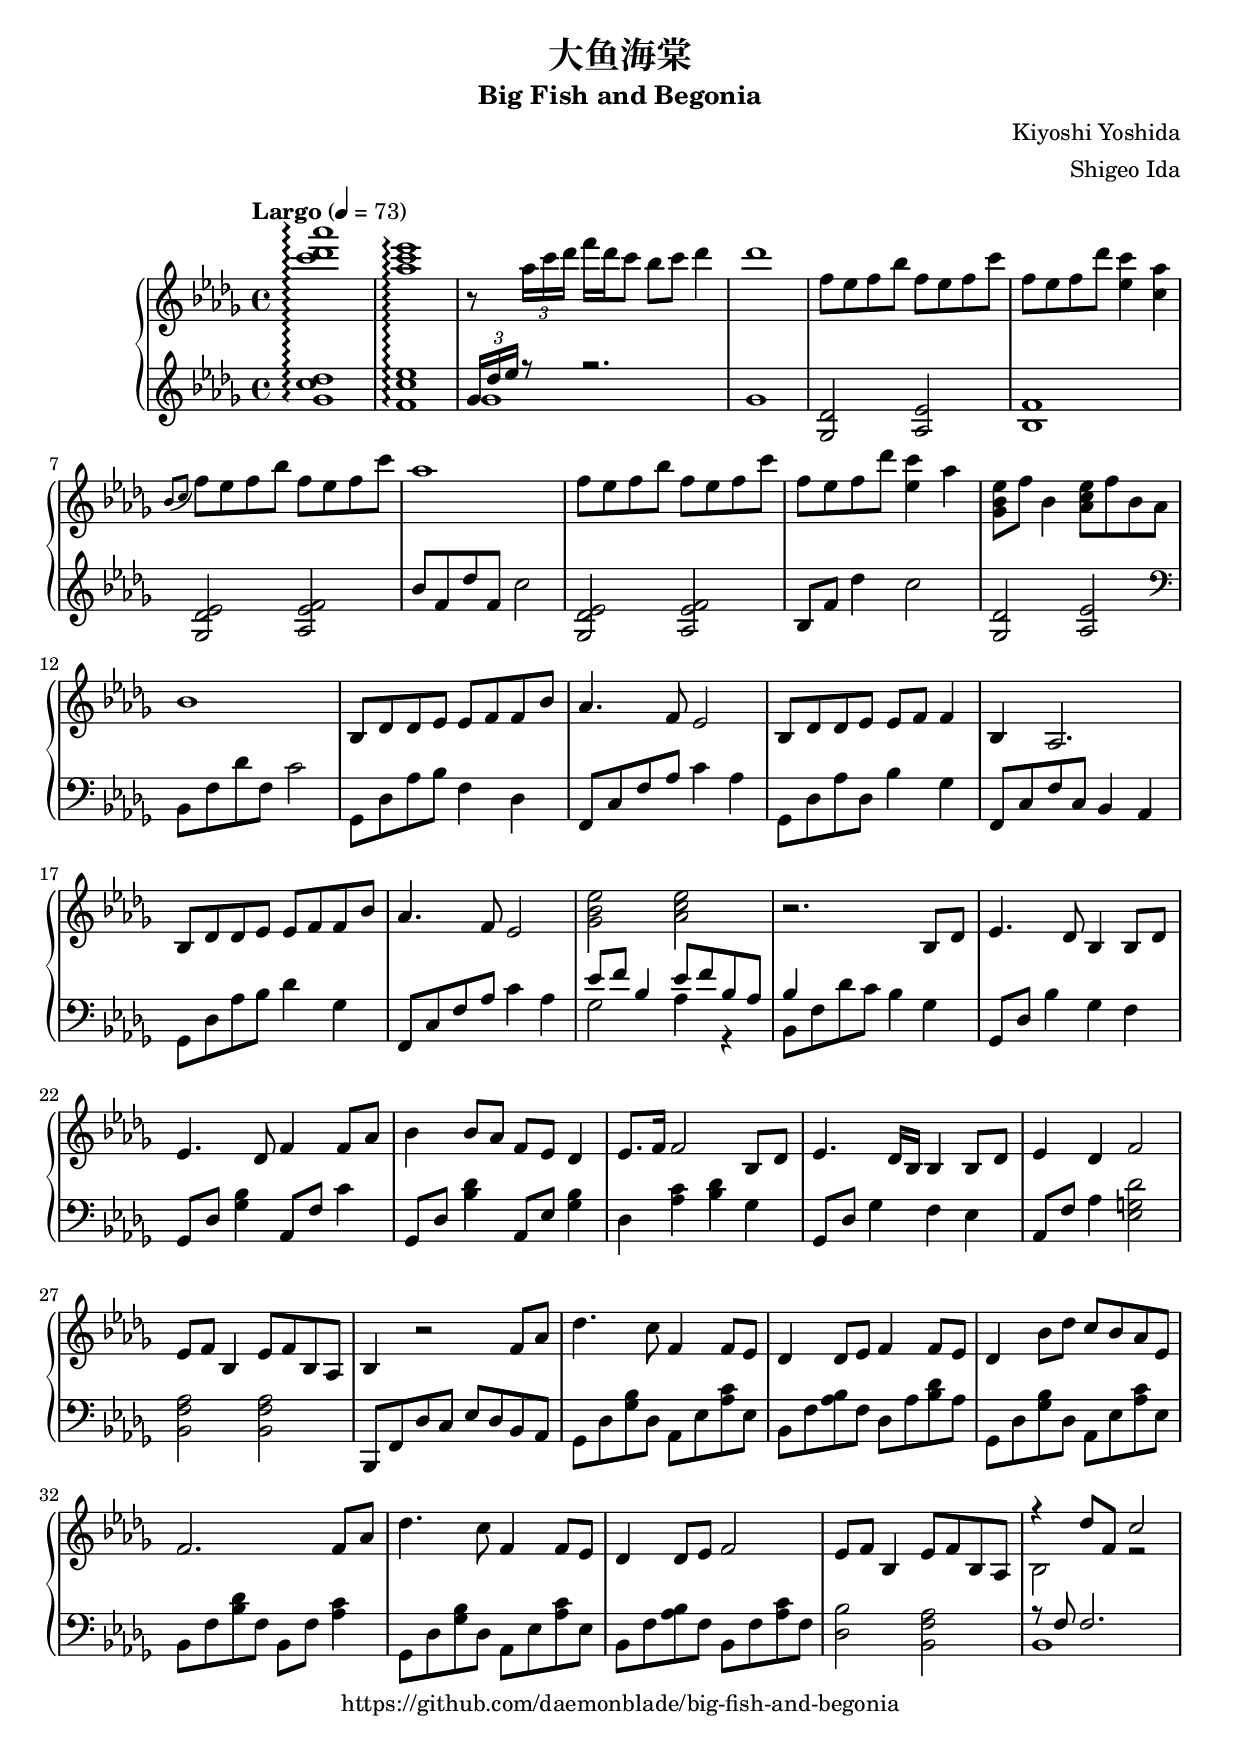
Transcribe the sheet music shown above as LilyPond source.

%
% Big Fish and Begonia
%
% copyright: 2019 Jonathan Chen
% source: https://github.com/daemonblade/big-fish-and-begonia
% style: indent 2 spaces, 80 cols, 1 bar/line
%
\version "2.19.82"

\header
{
  title = "大鱼海棠"
  subtitle = "Big Fish and Begonia"
  composer = "Kiyoshi Yoshida"
  arranger = "Shigeo Ida"
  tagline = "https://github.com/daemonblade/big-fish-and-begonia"
}

bfab_begin =
{
  \tempo "Largo" 4 = 73
  \time 4/4
  \key des \major
}

bfab_piano_upper = \relative c'''
{
  \clef treble
  <c des aes'>1\arpeggio
  <aes c ees>\arpeggio
  r8 \tuplet 3/2 {aes16 c des} f des c8 bes c des4
  des1
  f,8 ees f bes f ees f c'
  f, ees  f des' <ees, c'>4 <c aes'>
  \acciaccatura {bes8 c} f ees f bes f ees f c'
  aes1
  f8 ees f bes f ees f c'
  f, ees f des' <ees, c'>4 aes
  <ges, bes ees>8 f' bes,4 <aes c ees>8 f' bes, aes
  bes1
  bes,8 des des ees ees f f bes
  aes4. f8 ees2
  bes8 des des ees ees f f4
  bes, aes2.
  bes8 des des ees ees f f bes
  aes4. f8 ees2
  <ges bes ees> <aes c ees>
  r2. bes,8 des
  ees4. des8 bes4 bes8 des
  ees4. des8 f4 f8 aes
  bes4 bes8 aes f ees des4
  ees8. f16 f2 bes,8 des
  ees4. des16 bes bes4 bes8 des
  ees4 des f2
  ees8 f bes,4 ees8 f bes, aes
  bes4 r2 f'8 aes
  des4. c8 f,4 f8 ees
  des4 des8 ees f4 f8 ees
  des4 bes'8 des c bes aes ees
  f2. f8 aes
  des4. c8 f,4 f8 ees
  des4 des8 ees f2
  ees8 f bes,4 ees8 f bes, aes
  <<
    {
      r4 des'8 f, c'2
    } \\
    {
      bes,2 r2
    }
  >>
}

bfab_piano_lower = \relative c''
{
  \clef treble
  <ges c des>1\arpeggio
  <f c' ees>\arpeggio
  <<
    {
      \tuplet 3/2 {ges16 des' ees} r8 r2.
    } \\
    {
      ges,1
      ges
    }
  >>
  <ges, des'>2 <aes ees'>
  <bes f'>1
  <ges des' ees>2 <aes ees' f>
  bes'8 f des' f, c'2
  <ges, des' ees> <aes ees' f>
  bes8 f' des'4 c2
  <ges, des'> <aes ees'>
  \clef bass
  bes,8 f' des' f, c'2
  ges,8 des' aes' bes f4 des
  f,8 c' f aes c4 aes
  ges,8 des' aes' des, bes'4 ges
  f,8 c' f c bes4 aes
  ges8 des' aes' bes des4 ges,
  f,8 c' f aes c4 aes
  <<
    {
      ees'8 f bes,4 ees8 f bes, aes
      bes4
    } \\
    {
      ges2 aes4 r
      bes,8 f' des' c bes4 ges
    }
  >>
  ges,8 des' bes'4 ges f
  ges,8 des' <ges bes>4 aes,8 f' c'4
  ges,8 des' <bes' des>4 aes,8 ees' <ges bes>4
  des <aes' c> <bes des> ges
  ges,8 des' ges4 f ees
  aes,8 f' aes4 <ees g des'>2
  <bes f' aes> <bes f' aes>
  bes,8 f' des' c ees des bes aes
  ges des' <ges bes> des aes ees' <aes c> ees
  bes f' <aes bes> f des aes' <bes des> aes
  ges, des' <ges bes> des aes ees' <aes c> ees
  bes f' <bes des> f bes, f' <aes c>4
  ges,8 des' <ges bes> des aes ees' <aes c> ees
  bes f' <aes bes> f bes, f' <aes c> f
  <des bes'>2 <bes f' aes>
  <<
    {
      r8 f' f2.
    } \\
    {
      bes,1
    }
  >>
}

%%%%%%%%%%%%%%%%%%%%%%%%%%%%%%%%%%%%%%%%%%%%%%%%%%%%%%%%%%%%%%%%%%%%%%%%%%%%%%%%
%
% Book Generation
%
%%%%%%%%%%%%%%%%%%%%%%%%%%%%%%%%%%%%%%%%%%%%%%%%%%%%%%%%%%%%%%%%%%%%%%%%%%%%%%%%
\book
{
  \score
  {
    \new PianoStaff
    <<
      \set PianoStaff.connectArpeggios = ##t
      \new Staff = "upper" << \bfab_begin \bfab_piano_upper >>
      \new Staff = "lower" << \bfab_begin \bfab_piano_lower >>
    >>
  }
}
